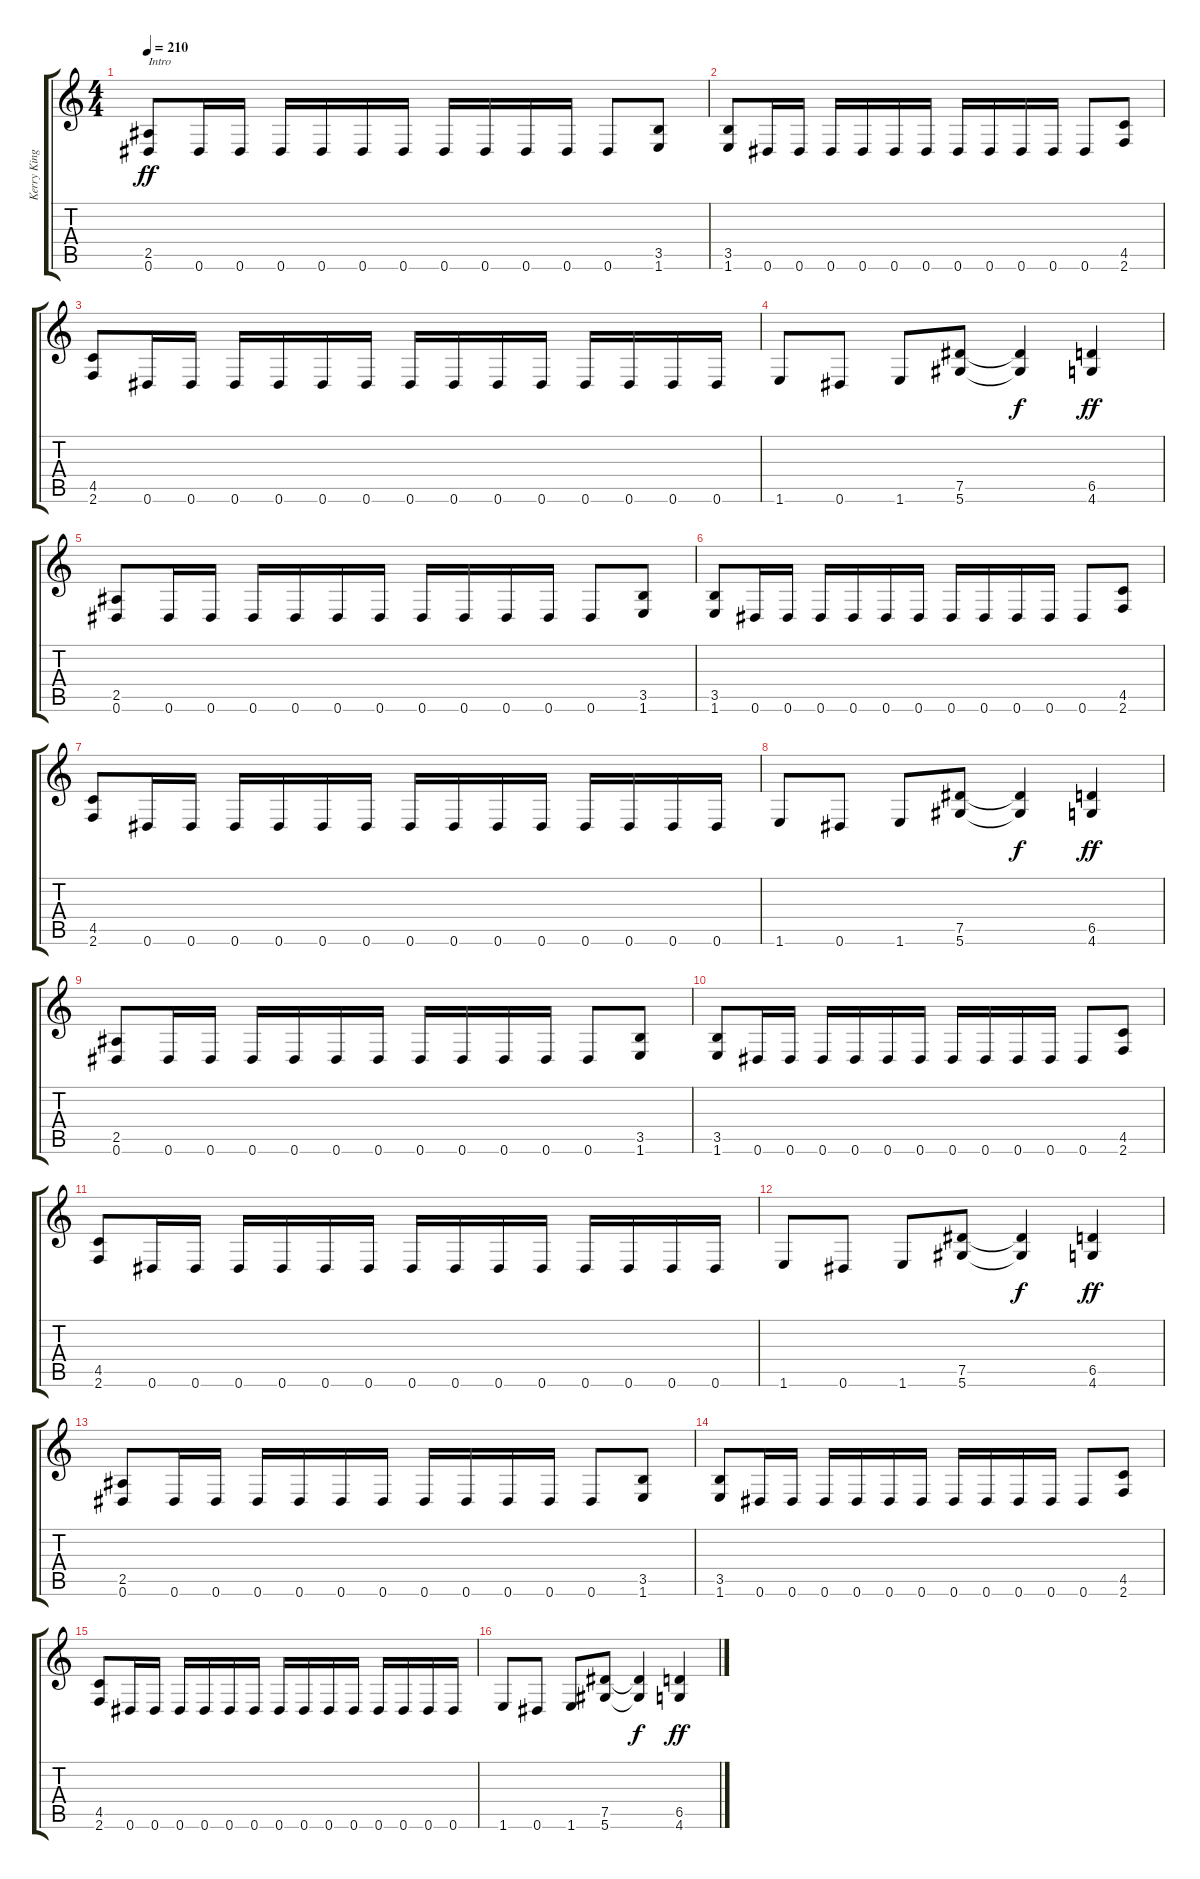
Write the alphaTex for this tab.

\track ("Kerry King" "Kerry King") {instrument distortionguitar}
\staff {score tabs}
\tuning (Eb4 Bb3 Gb3 Db3 Ab2 Eb2) {hide}
\ts (4 4)
\tempo 210
\clef g2
\ks c
(2.5 0.6).8{txt "Intro" dy ff instrument distortionguitar} 0.6.16 0.6.16 0.6.16 0.6.16 0.6.16 0.6.16 0.6.16 0.6.16 0.6.16 0.6.16 0.6.8 (3.5 1.6).8 |
(3.5 1.6).8 0.6.16 0.6.16 0.6.16 0.6.16 0.6.16 0.6.16 0.6.16 0.6.16 0.6.16 0.6.16 0.6.8 (4.5 2.6).8 |
(4.5 2.6).8 0.6.16 0.6.16 0.6.16 0.6.16 0.6.16 0.6.16 0.6.16 0.6.16 0.6.16 0.6.16 0.6.16 0.6.16 0.6.16 0.6.16 |
1.6.8 0.6.8 1.6.8 (7.5 5.6).8 (7.5{t} 5.6{t}).4{dy f} (6.5 4.6).4{dy ff} |
(2.5 0.6).8 0.6.16 0.6.16 0.6.16 0.6.16 0.6.16 0.6.16 0.6.16 0.6.16 0.6.16 0.6.16 0.6.8 (3.5 1.6).8 |
(3.5 1.6).8 0.6.16 0.6.16 0.6.16 0.6.16 0.6.16 0.6.16 0.6.16 0.6.16 0.6.16 0.6.16 0.6.8 (4.5 2.6).8 |
(4.5 2.6).8 0.6.16 0.6.16 0.6.16 0.6.16 0.6.16 0.6.16 0.6.16 0.6.16 0.6.16 0.6.16 0.6.16 0.6.16 0.6.16 0.6.16 |
1.6.8 0.6.8 1.6.8 (7.5 5.6).8 (7.5{t} 5.6{t}).4{dy f} (6.5 4.6).4{dy ff} |
(2.5 0.6).8 0.6.16 0.6.16 0.6.16 0.6.16 0.6.16 0.6.16 0.6.16 0.6.16 0.6.16 0.6.16 0.6.8 (3.5 1.6).8 |
(3.5 1.6).8 0.6.16 0.6.16 0.6.16 0.6.16 0.6.16 0.6.16 0.6.16 0.6.16 0.6.16 0.6.16 0.6.8 (4.5 2.6).8 |
(4.5 2.6).8 0.6.16 0.6.16 0.6.16 0.6.16 0.6.16 0.6.16 0.6.16 0.6.16 0.6.16 0.6.16 0.6.16 0.6.16 0.6.16 0.6.16 |
1.6.8 0.6.8 1.6.8 (7.5 5.6).8 (7.5{t} 5.6{t}).4{dy f} (6.5 4.6).4{dy ff} |
(2.5 0.6).8 0.6.16 0.6.16 0.6.16 0.6.16 0.6.16 0.6.16 0.6.16 0.6.16 0.6.16 0.6.16 0.6.8 (3.5 1.6).8 |
(3.5 1.6).8 0.6.16 0.6.16 0.6.16 0.6.16 0.6.16 0.6.16 0.6.16 0.6.16 0.6.16 0.6.16 0.6.8 (4.5 2.6).8 |
(4.5 2.6).8 0.6.16 0.6.16 0.6.16 0.6.16 0.6.16 0.6.16 0.6.16 0.6.16 0.6.16 0.6.16 0.6.16 0.6.16 0.6.16 0.6.16 |
1.6.8 0.6.8 1.6.8 (7.5 5.6).8 (7.5{t} 5.6{t}).4{dy f} (6.5 4.6).4{dy ff}
